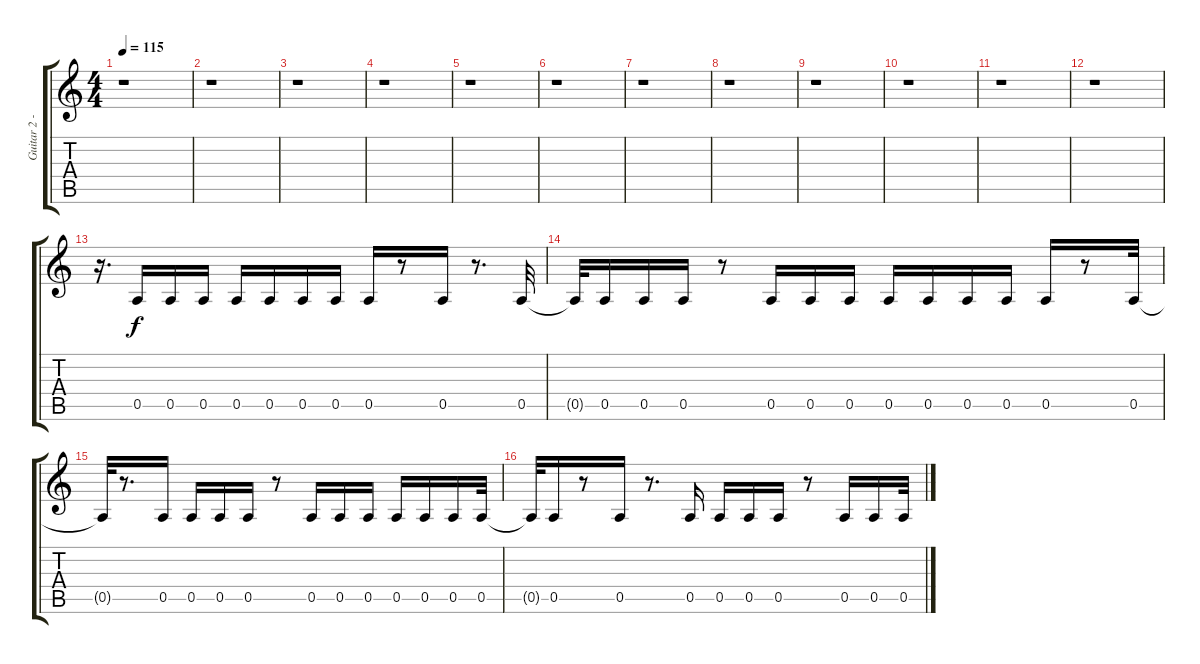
\track ("Guitar 2 - Petrucci" "Guitar 2 -") {instrument distortionguitar}
\staff {score tabs}
\tuning (E4 B3 G3 D3 A2 B1) {hide}
\ts (4 4)
\tempo 115
\clef g2
\ks c
r.1{dy f} |
r.1 |
r.1 |
r.1 |
r.1 |
r.1 |
r.1 |
r.1 |
r.1 |
r.1 |
r.1 |
r.1 |
r.16{d} 0.5.16 0.5.16 0.5.16 0.5.16 0.5.16 0.5.16 0.5.16 0.5.16 r.8 0.5.16 r.8{d} 0.5.32 |
0.5{t}.32 0.5.16 0.5.16 0.5.16 r.8 0.5.16 0.5.16 0.5.16 0.5.16 0.5.16 0.5.16 0.5.16 0.5.16 r.8 0.5.32 |
0.5{t}.32 r.8{d} 0.5.16 0.5.16 0.5.16 0.5.16 r.8 0.5.16 0.5.16 0.5.16 0.5.16 0.5.16 0.5.16 0.5.32 |
0.5{t}.32 0.5.16 r.8 0.5.16 r.8{d} 0.5.16 0.5.16 0.5.16 0.5.16 r.8 0.5.16 0.5.16 0.5.32
